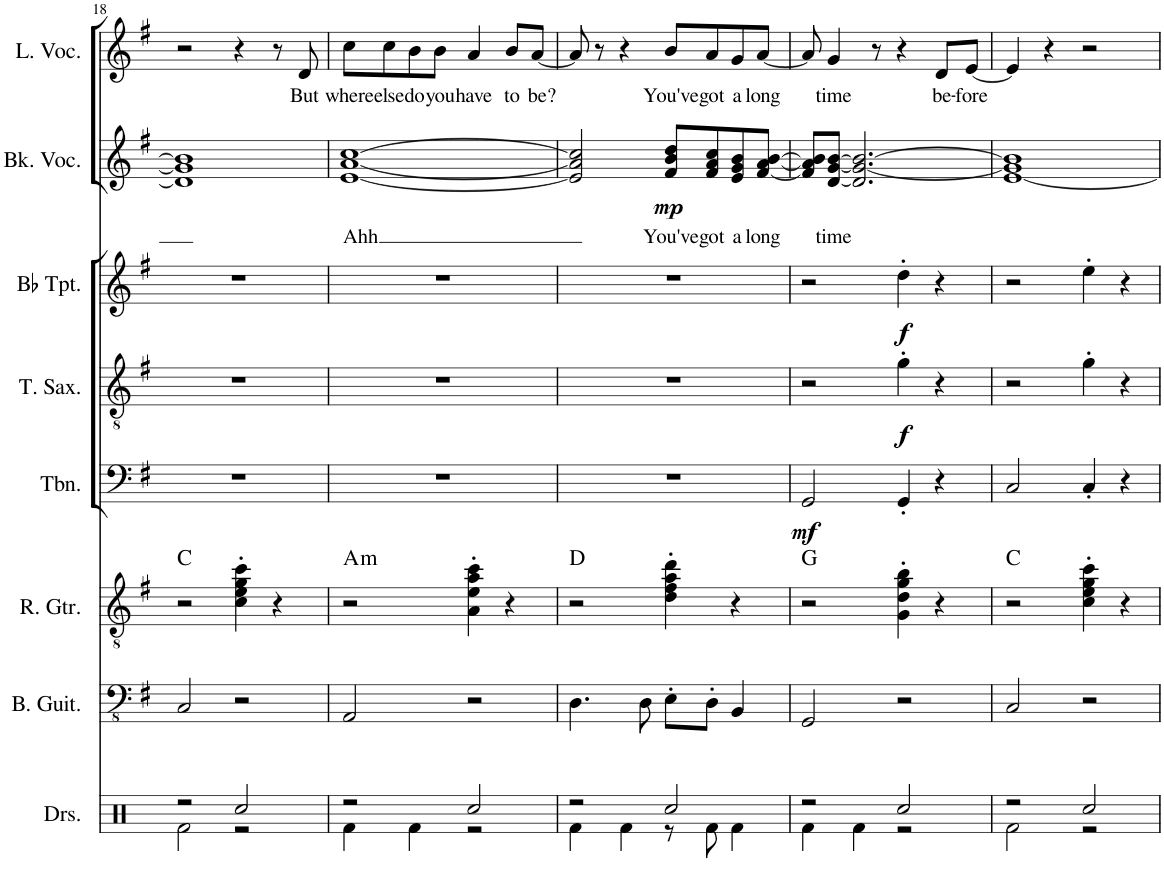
**kern	**kern	**kern	**harte	**kern	**dynam	**kern	**dynam	**kern	**dynam	**kern	**text	**dynam	**kern	**text
*part8	*part7	*part6	*part6	*part5	*part5	*part4	*part4	*part3	*part3	*part2	*part2	*part2	*part1	*part1
*staff8	*staff7	*staff6	*	*staff5	*staff5	*staff4	*staff4	*staff3	*staff3	*staff2	*staff2	*staff2	*staff1	*staff1
*I"Drumset	*I"Bass Guitar	*I"Rhythm Guitar	*	*I"Trombone	*	*I"Tenor Saxophone	*	*I"Bb Trumpet	*	*I"Backing Vocals	*	*	*I"Lead Vocals	*
*I'Drs.	*I'B. Guit.	*I'R. Gtr.	*	*I'Tbn.	*	*I'T. Sax.	*	*I'Bb Tpt.	*	*I'Bk. Voc.	*	*	*I'L. Voc.	*
!!LO:PB:g=z
*clefX	*clefFv4	*clefGv2	*	*clefF4	*	*clefGv2	*	*clefG2	*	*clefG2	*	*	*clefG2	*
*	*	*	*	*	*	*ITrd8c14	*	*ITrd1c2	*	*	*	*	*	*
*k[]	*k[f#]	*k[f#]	*	*k[f#]	*	*k[f#]	*	*k[f#]	*	*k[f#]	*	*	*k[f#]	*
*M4/4	*M4/4	*M4/4	*	*M4/4	*	*M4/4	*	*M4/4	*	*M4/4	*	*	*M4/4	*
=18	=18	=18	=18	=18	=18	=18	=18	=18	=18	=18	=18	=18	=18	=18
*^	*	*	*	*	*	*	*	*	*	*	*	*	*	*
2r	2Rf\	2CC/	2r	C:maj	1r	.	1r	.	1r	.	1d] 1g] 1b]	.	.	2r	.
2Rcc/	2r	2r	4c\' 4e\' 4g\' 4cc\'	.	.	.	.	.	.	.	.	.	.	4r	.
.	.	.	4r	.	.	.	.	.	.	.	.	.	.	8r	.
!	!	!	!	!	!	!	!	!	!	!	!	!	!	!	!LO:LY:b
.	.	.	.	.	.	.	.	.	.	.	.	.	.	8d/	But
=19	=19	=19	=19	=19	=19	=19	=19	=19	=19	=19	=19	=19	=19	=19	=19
!	!	!	!	!LO:H:kt=m	!	!	!	!	!	!	!	!LO:LY:b	!	!	!LO:LY:b
2r	4Rf\	2AAA/	2r	A:min	1r	.	1r	.	1r	.	[1e [1a [1cc	Ahh	.	8cc\L	where
!	!	!	!	!	!	!	!	!	!	!	!	!	!	!	!LO:LY:b
.	.	.	.	.	.	.	.	.	.	.	.	.	.	8cc\	else
!	!	!	!	!	!	!	!	!	!	!	!	!	!	!	!LO:LY:b
.	4Rf\	.	.	.	.	.	.	.	.	.	.	.	.	8b\	do
!	!	!	!	!	!	!	!	!	!	!	!	!	!	!	!LO:LY:b
.	.	.	.	.	.	.	.	.	.	.	.	.	.	8b\J	you
!	!	!	!	!	!	!	!	!	!	!	!	!	!	!	!LO:LY:b
2Rcc/	2r	2r	4A\' 4e\' 4a\' 4cc\'	.	.	.	.	.	.	.	.	.	.	4a/	have
!	!	!	!	!	!	!	!	!	!	!	!	!	!	!	!LO:LY:b
.	.	.	4r	.	.	.	.	.	.	.	.	.	.	8b/L	to
!	!	!	!	!	!	!	!	!	!	!	!	!	!	!	!LO:LY:b
.	.	.	.	.	.	.	.	.	.	.	.	.	.	[8a/J	be?
=20	=20	=20	=20	=20	=20	=20	=20	=20	=20	=20	=20	=20	=20	=20	=20
2r	4Rf\	4.DD\	2r	D:maj	1r	.	1r	.	1r	.	2e/] 2a/] 2cc/]	.	.	8a/]	.
.	.	.	.	.	.	.	.	.	.	.	.	.	.	8r	.
.	4Rf\	.	.	.	.	.	.	.	.	.	.	.	.	4r	.
.	.	8DD\	.	.	.	.	.	.	.	.	.	.	.	.	.
!	!	!	!	!	!	!	!	!	!	!	!	!LO:LY:b	!LO:DY:b	!	!LO:LY:b
2Rcc/	8r	8EE'\L	4d\' 4f#\' 4a\' 4dd\'	.	.	.	.	.	.	.	8f#/ 8b/ 8dd/L	You've	mp	8b/L	You've
!	!	!	!	!	!	!	!	!	!	!	!	!LO:LY:b	!	!	!LO:LY:b
.	8Rf\	8DD'\J	.	.	.	.	.	.	.	.	8f#/ 8a/ 8cc/	got	.	8a/	got
!	!	!	!	!	!	!	!	!	!	!	!	!LO:LY:b	!	!	!LO:LY:b
.	4Rf\	4BBB/	4r	.	.	.	.	.	.	.	8e/ 8g/ 8b/	a	.	8g/	a
!	!	!	!	!	!	!	!	!	!	!	!	!LO:LY:b	!	!	!LO:LY:b
.	.	.	.	.	.	.	.	.	.	.	[8f#/ [8a/ [8b/J	long	.	[8a/J	long
=21	=21	=21	=21	=21	=21	=21	=21	=21	=21	=21	=21	=21	=21	=21	=21
!	!	!	!	!	!	!LO:DY:b	!	!	!	!	!	!	!	!	!
2r	4Rf\	2GGG/	2r	G:maj	2GG/	mf	2r	.	2r	.	8f#/] 8a/] 8b/]L	.	.	8a/]	.
!	!	!	!	!	!	!	!	!	!	!	!	!LO:LY:b	!	!	!LO:LY:b
.	.	.	.	.	.	.	.	.	.	.	[8d/ [8g/ [8b/J	time	.	4g/	time
.	4Rf\	.	.	.	.	.	.	.	.	.	2.d/] 2.g/_ 2.b/_	.	.	.	.
.	.	.	.	.	.	.	.	.	.	.	.	.	.	8r	.
!	!	!	!	!	!	!	!	!LO:DY:b	!	!LO:DY:b	!	!	!	!	!
2Rcc/	2r	2r	4G\' 4d\' 4g\' 4b\'	.	4GG'/	.	4g'\	f	4dd'\	f	.	.	.	4r	.
!	!	!	!	!	!	!	!	!	!	!	!	!	!	!	!LO:LY:b
.	.	.	4r	.	4r	.	4r	.	4r	.	.	.	.	8d/L	be-
!	!	!	!	!	!	!	!	!	!	!	!	!	!	!	!LO:LY:b
.	.	.	.	.	.	.	.	.	.	.	.	.	.	[8e/J	-fore
=22	=22	=22	=22	=22	=22	=22	=22	=22	=22	=22	=22	=22	=22	=22	=22
2r	2Rf\	2CC/	2r	C:maj	2C/	.	2r	.	2r	.	[1e 1g] 1b]	.	.	4e/]	.
.	.	.	.	.	.	.	.	.	.	.	.	.	.	4r	.
2Rcc/	2r	2r	4c\' 4e\' 4g\' 4cc\'	.	4C'/	.	4g'\	.	4ee'\	.	.	.	.	2r	.
.	.	.	4r	.	4r	.	4r	.	4r	.	.	.	.	.	.
*v	*v	*	*	*	*	*	*	*	*	*	*	*	*	*	*
=	=	=	=	=	=	=	=	=	=	=	=	=	=	=
*-	*-	*-	*-	*-	*-	*-	*-	*-	*-	*-	*-	*-	*-	*-
